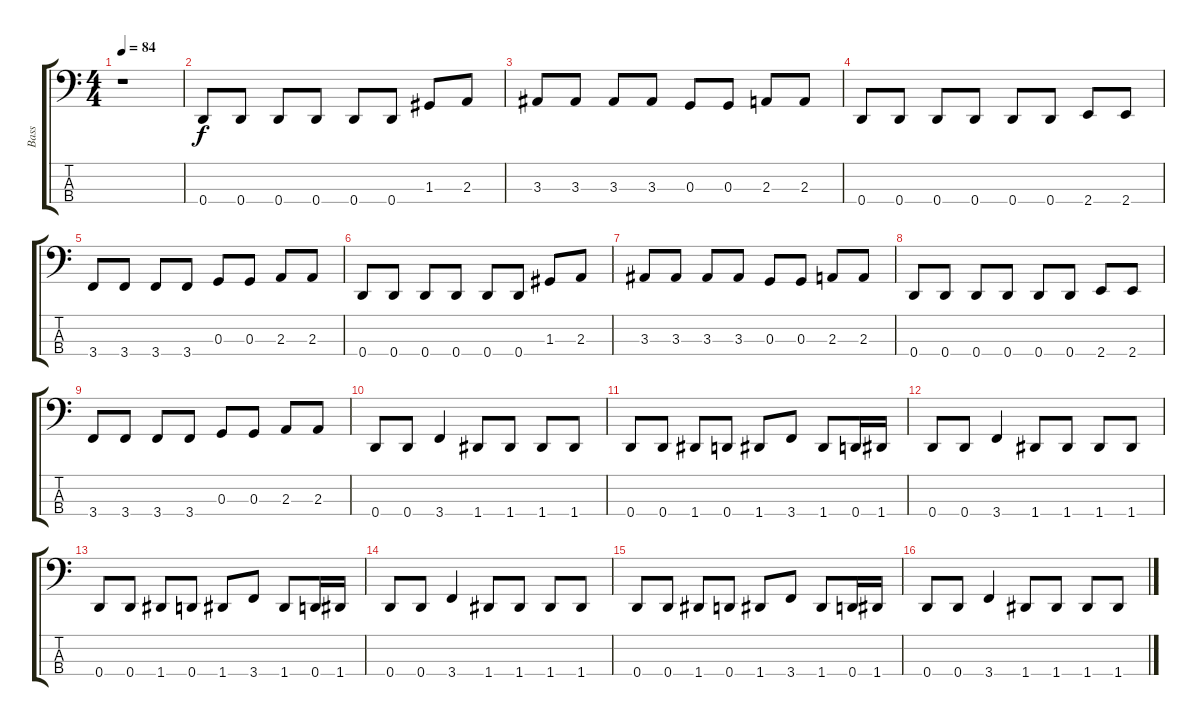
\track ("Bass" "Bass") {instrument electricbassfinger}
\staff {score tabs}
\tuning (F2 C2 G1 D1) {hide}
\ts (4 4)
\tempo 84
\clef f4
\ks c
r.1{dy f instrument electricbassfinger} |
0.4.8 0.4.8 0.4.8 0.4.8 0.4.8 0.4.8 1.3.8 2.3.8 |
3.3.8 3.3.8 3.3.8 3.3.8 0.3.8 0.3.8 2.3.8 2.3.8 |
0.4.8 0.4.8 0.4.8 0.4.8 0.4.8 0.4.8 2.4.8 2.4.8 |
3.4.8 3.4.8 3.4.8 3.4.8 0.3.8 0.3.8 2.3.8 2.3.8 |
0.4.8 0.4.8 0.4.8 0.4.8 0.4.8 0.4.8 1.3.8 2.3.8 |
3.3.8 3.3.8 3.3.8 3.3.8 0.3.8 0.3.8 2.3.8 2.3.8 |
0.4.8 0.4.8 0.4.8 0.4.8 0.4.8 0.4.8 2.4.8 2.4.8 |
3.4.8 3.4.8 3.4.8 3.4.8 0.3.8 0.3.8 2.3.8 2.3.8 |
0.4.8 0.4.8 3.4.4 1.4.8 1.4.8 1.4.8 1.4.8 |
0.4.8 0.4.8 1.4.8 0.4.8 1.4.8 3.4.8 1.4.8 0.4.16 1.4.16 |
0.4.8 0.4.8 3.4.4 1.4.8 1.4.8 1.4.8 1.4.8 |
0.4.8 0.4.8 1.4.8 0.4.8 1.4.8 3.4.8 1.4.8 0.4.16 1.4.16 |
0.4.8 0.4.8 3.4.4 1.4.8 1.4.8 1.4.8 1.4.8 |
0.4.8 0.4.8 1.4.8 0.4.8 1.4.8 3.4.8 1.4.8 0.4.16 1.4.16 |
0.4.8 0.4.8 3.4.4 1.4.8 1.4.8 1.4.8 1.4.8
